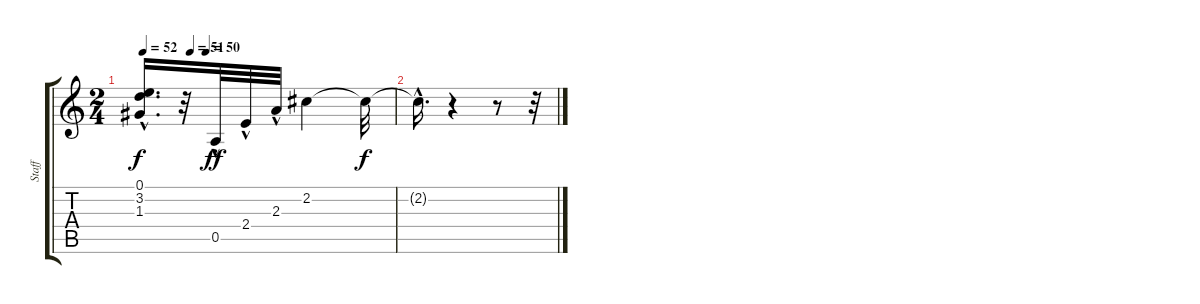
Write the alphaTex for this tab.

\track ("Staff" "Staff") {instrument acousticguitarnylon}
\staff {score tabs}
\tuning (E4 B3 G3 D3 A2 E2) {hide}
\ts (2 4)
\tempo 52
\tempo (51 0.1875)
\tempo (50 0.25)
\clef g2
\ks c
(0.1{hac t} 3.2{hac t} 1.3{hac t}).16{d dy f} r.32 0.5{hac}.32{dy ff} 2.4{hac}.32 2.3{hac}.32 2.2.4 2.2{t}.32{dy f} |
2.2{hac t}.16{d} r.4 r.8 r.32
